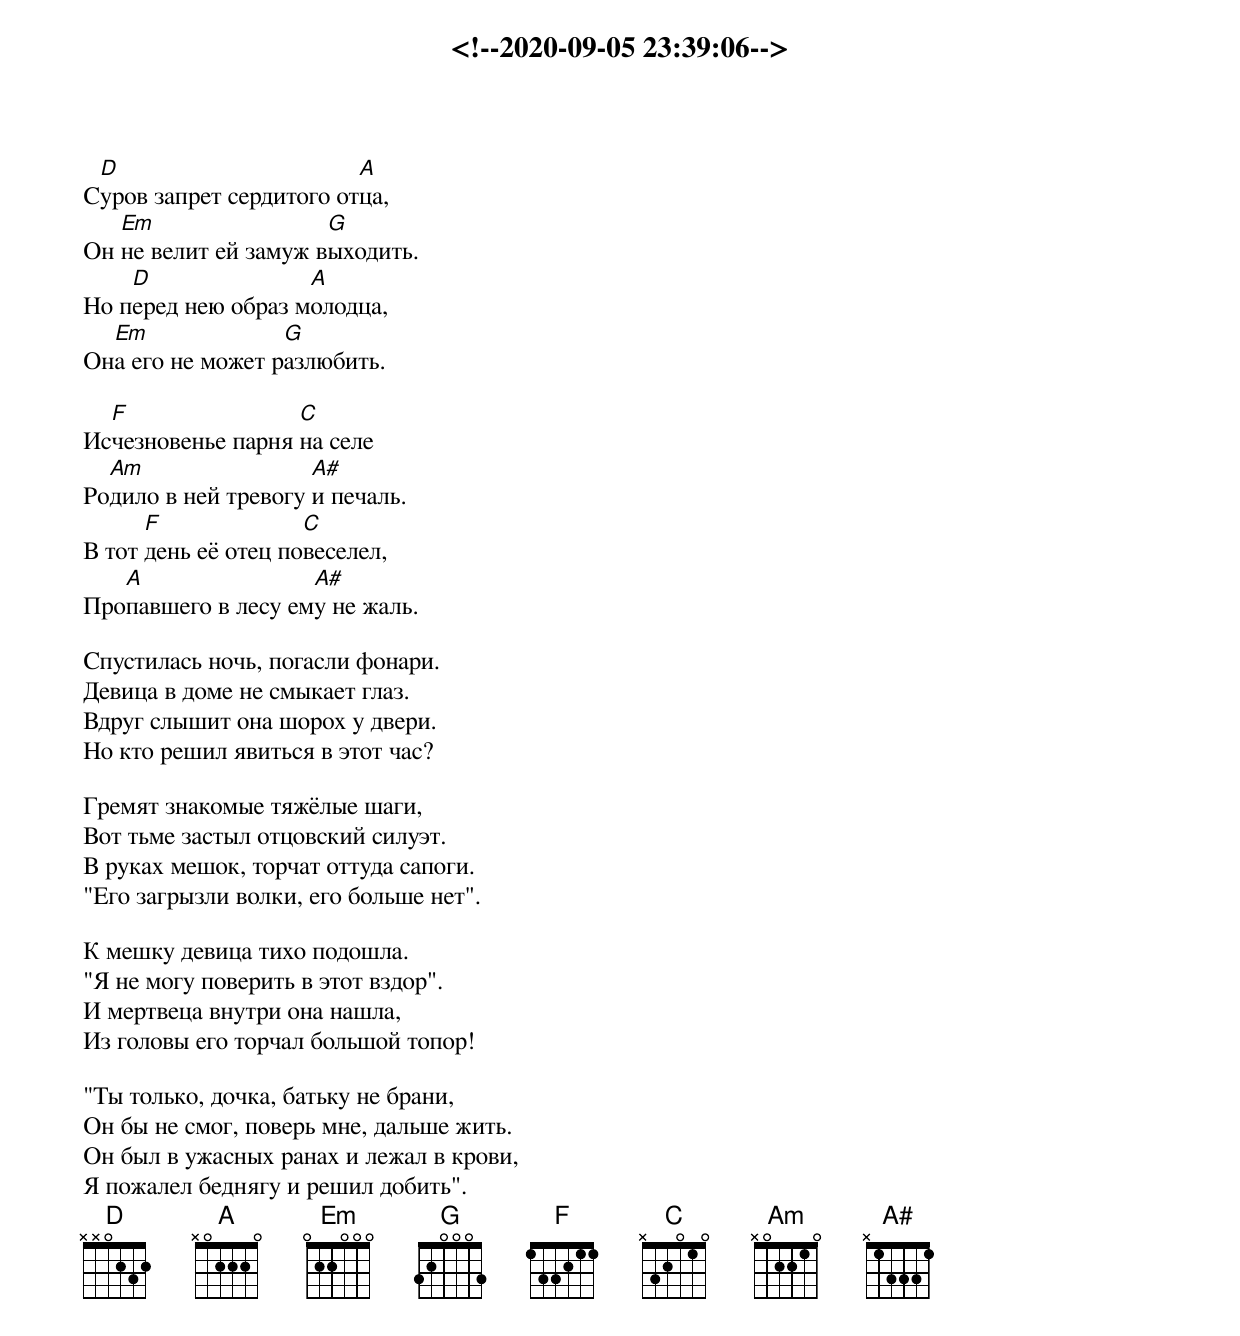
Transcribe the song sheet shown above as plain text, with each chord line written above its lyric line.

<!--2020-09-05 23:39:06-->
 D                       A
Суров запрет сердитого отца,
   Em                 G
Он не велит ей замуж выходить.
    D               A
Но перед нею образ молодца,
  Em              G
Она его не может разлюбить.

  F                C
Исчезновенье парня на селе
  Am                 A#
Родило в ней тревогу и печаль.
      F              C
В тот день её отец повеселел,
   A                A#
Пропавшего в лесу ему не жаль.

Спустилась ночь, погасли фонари.
Девица в доме не смыкает глаз.
Вдруг слышит она шорох у двери.
Но кто решил явиться в этот час?

Гремят знакомые тяжёлые шаги,
Вот тьме застыл отцовский силуэт.
В руках мешок, торчат оттуда сапоги.
"Его загрызли волки, его больше нет".

К мешку девица тихо подошла.
"Я не могу поверить в этот вздор".
И мертвеца внутри она нашла,
Из головы его торчал большой топор!

"Ты только, дочка, батьку не брани,
Он бы не смог, поверь мне, дальше жить.
Он был в ужасных ранах и лежал в крови,
Я пожалел беднягу и решил добить".
